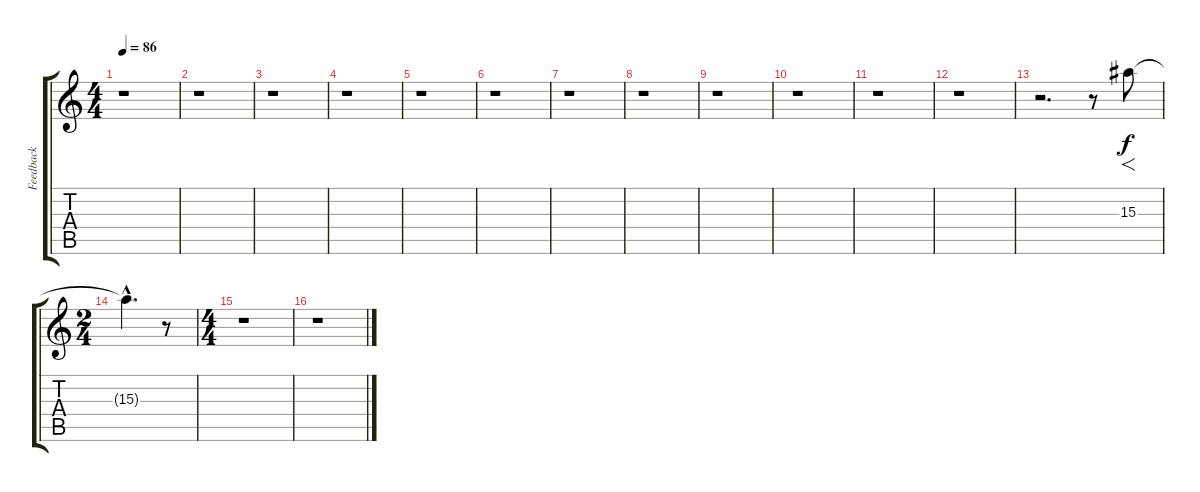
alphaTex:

\track ("Feedback" "Feedback") {instrument guitarharmonics}
\staff {score tabs}
\tuning (E4 B3 G3 D3 A2 E2) {hide}
\ts (4 4)
\tempo 86
\clef g2
\ks c
r.1{dy f} |
r.1 |
r.1 |
r.1 |
r.1 |
r.1 |
r.1 |
r.1 |
r.1 |
r.1 |
r.1 |
r.1 |
r.2{d} r.8 15.3.8{f} |
\ts (2 4)
15.3{hac t}.4{d volume 6} r.8 |
\ts (4 4)
r.1 |
r.1
